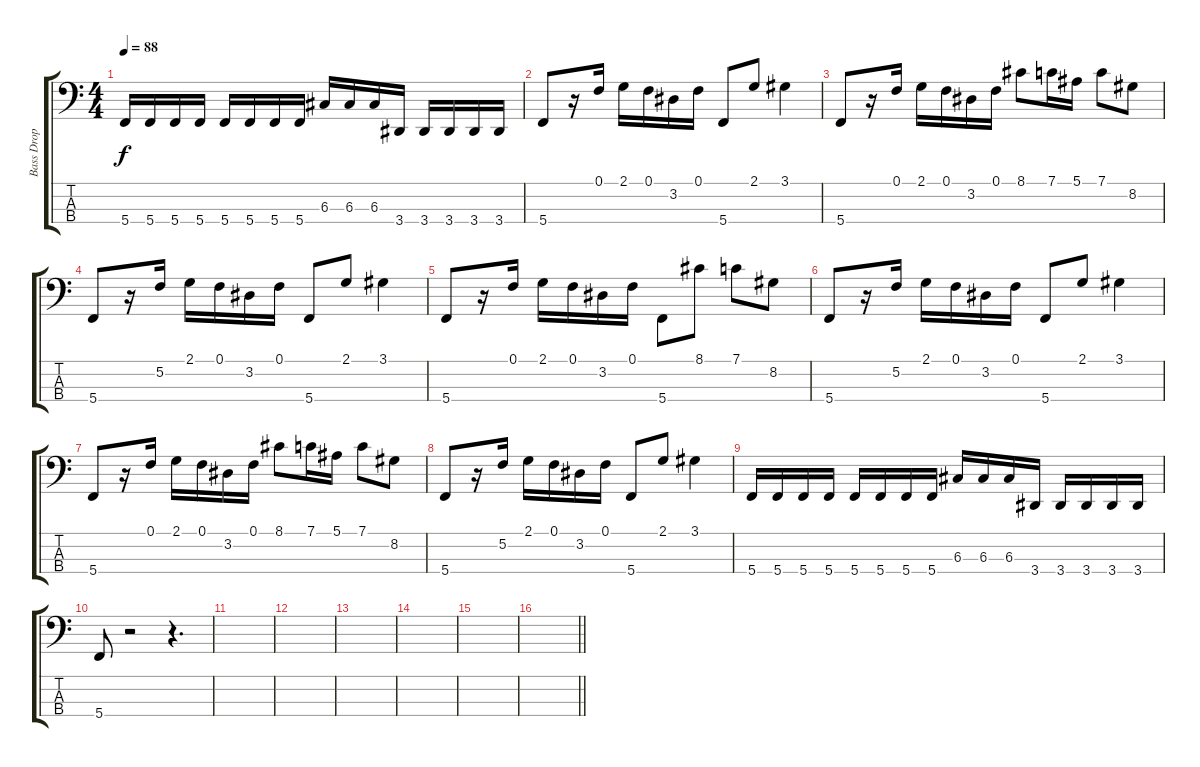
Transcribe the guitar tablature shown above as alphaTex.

\track ("Bass Drop C" "Bass Drop ") {solo instrument electricbasspick}
\staff {score tabs}
\tuning (F2 C2 G1 C1) {hide}
\ts (4 4)
\tempo 88
\clef f4
\ks c
5.4.16{dy f} 5.4.16 5.4.16 5.4.16 5.4.16 5.4.16 5.4.16 5.4.16 6.3.16 6.3.16 6.3.16 3.4.16 3.4.16 3.4.16 3.4.16 3.4.16 |
5.4.8 r.16 0.1.16 2.1.16 0.1.16 3.2.16 0.1.16 5.4.8 2.1.8 3.1.4 |
5.4.8 r.16 0.1.16 2.1.16 0.1.16 3.2.16 0.1.16 8.1.8 7.1.16 5.1.16 7.1.8 8.2.8 |
5.4.8 r.16 5.2.16 2.1.16 0.1.16 3.2.16 0.1.16 5.4.8 2.1.8 3.1.4 |
5.4.8 r.16 0.1.16 2.1.16 0.1.16 3.2.16 0.1.16 5.4.8 8.1.8 7.1.8 8.2.8 |
5.4.8 r.16 5.2.16 2.1.16 0.1.16 3.2.16 0.1.16 5.4.8 2.1.8 3.1.4 |
5.4.8 r.16 0.1.16 2.1.16 0.1.16 3.2.16 0.1.16 8.1.8 7.1.16 5.1.16 7.1.8 8.2.8 |
5.4.8 r.16 5.2.16 2.1.16 0.1.16 3.2.16 0.1.16 5.4.8 2.1.8 3.1.4 |
5.4.16 5.4.16 5.4.16 5.4.16 5.4.16 5.4.16 5.4.16 5.4.16 6.3.16 6.3.16 6.3.16 3.4.16 3.4.16 3.4.16 3.4.16 3.4.16 |
5.4.8 r.2 r.4{d} |
|
|
|
|
|
\barLineRight lightlight
